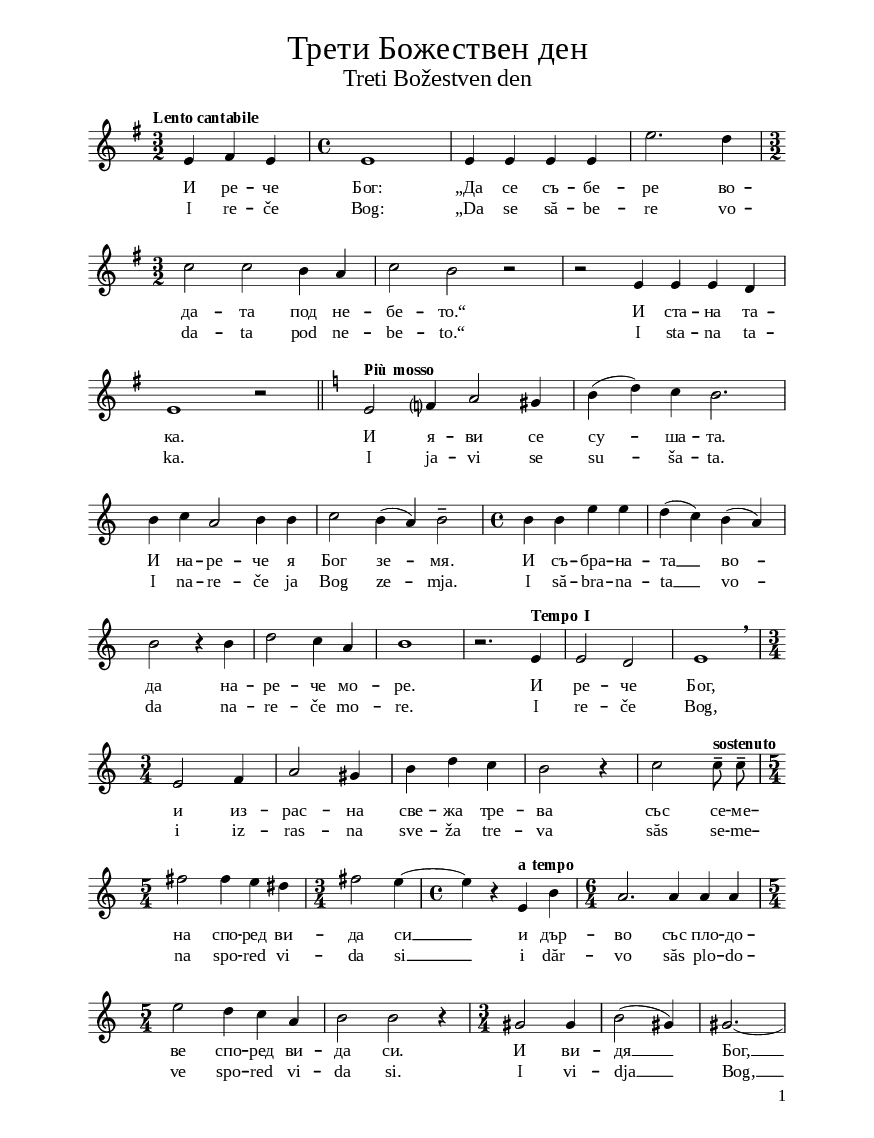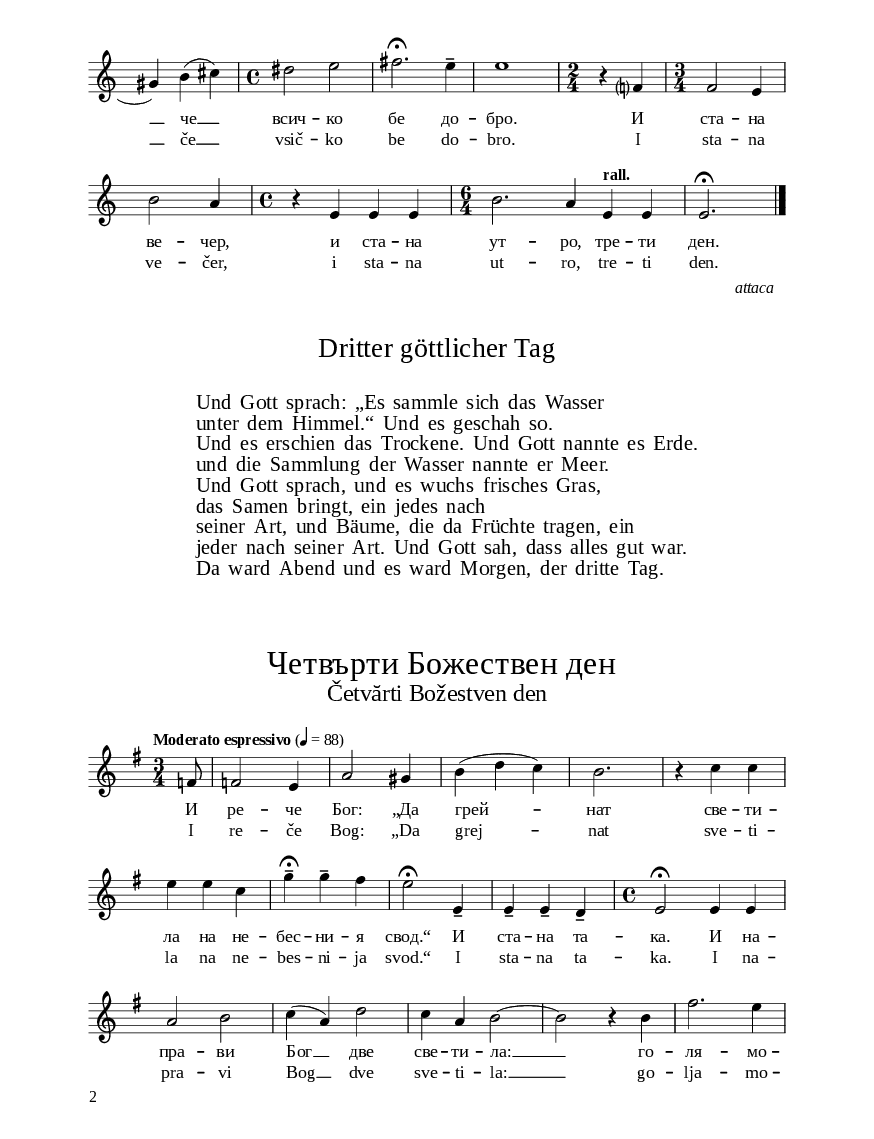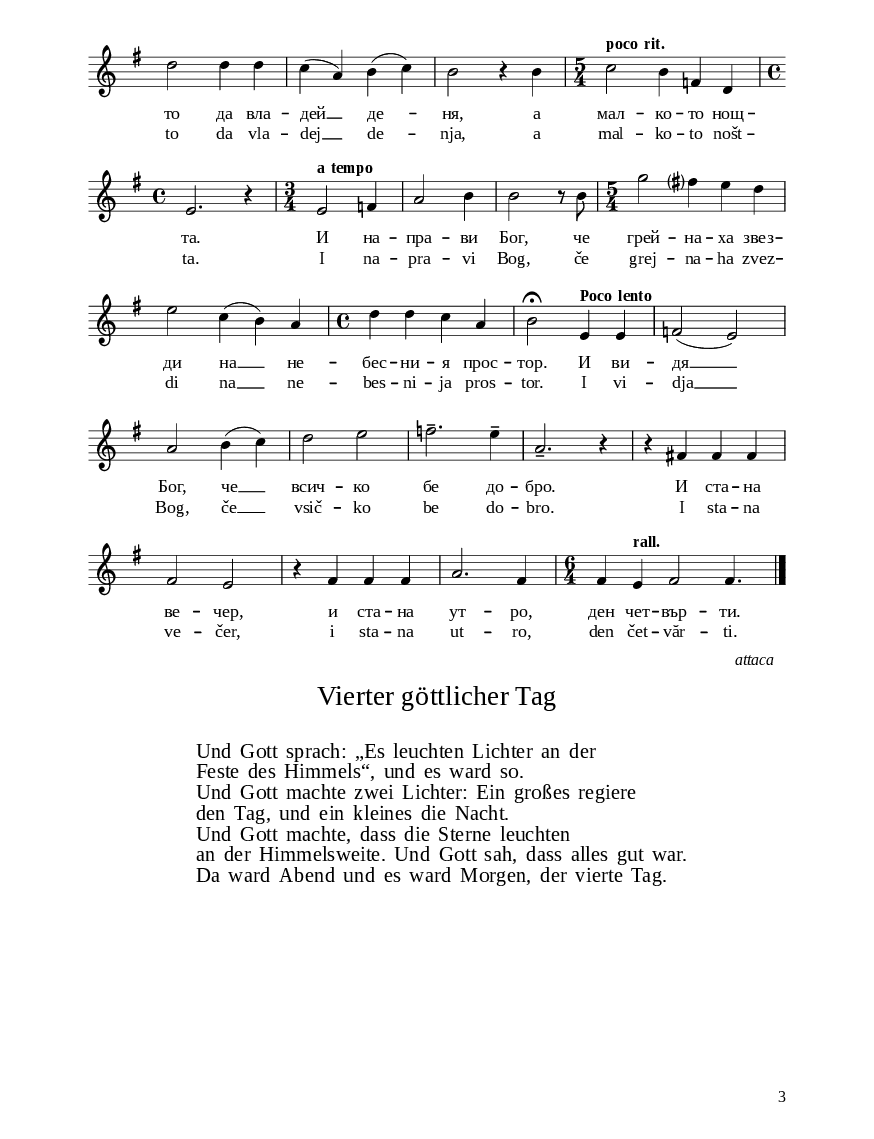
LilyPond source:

\version "2.24.2"

% include paper part and global functions
\include "include/globals.ily"

\bookpart {
  \label #'ref193
  \tocItem \markup "     Трети Божествен ден – Treti Božestven den"
  \include "include/bookpart-paper.ily"
  \score {
    \include "include/score-layout.ily"

    \new Voice \absolute {
      \clef treble
      \key e \minor
      \time 3/2
      \tempo "Lento cantabile"
      \autoBeamOff
      \partial 2.
      e'4  fis'4
      e'4 | % 2
      \time 4/4  | % 2
      e'1 | % 3
      e'4  e'4  e'4  e'4 | % 4
      e''2. d''4 \break  | % 5
      \time 3/2   | % 5
      c''2 c''2 b'4  a'4 | % 6
      c''2 b'2 r2 | % 7
      r2  e'4  e'4  e'4  d'4 \break | % 8
      e'1 r2 \bar "||"
      \key a \minor | % 9
      e'2 ^\markup{ \bold {Più mosso} }  f'?4  a'2
      gis'4 | 
      b'4 ( d''4 ) c''4 b'2. \break | % 11
      b'4 c''4  a'2 b'4 b'4
      | % 12
      c''2 b'4 (  a'4 ) b'2 -- | % 13
      \time 4/4  | % 13
      b'4 b'4 e''4 e''4 | % 14
      d''4 ( c''4 ) b'4 (  a'4 )
      \break | % 15
      b'2 r4 b'4 | % 16
      d''2 c''4  a'4 | % 17
      b'1 | % 18
      r2.  e'4 ^\markup{ \bold {Tempo I} } | % 19
      e'2  d'2 |
      e'1 \breathe  \break | % 21
      \time 3/4  | % 21
      e'2  f'4  | % 22
      a'2  gis'4 | % 23
      b'4 d''4 c''4 | % 24
      b'2 r4 | % 25
      c''2 c''8 --  ^\markup{ \bold {sostenuto} }
      c''8 -- \break | % 26
      \time 5/4  | % 26
      fis''2 fis''4 e''4 dis''4 | % 27
      \time 3/4  | % 27
      fis''2 e''4 ~ | % 28
      \time 4/4  | % 28
      e''4 r4  e'4 ^\markup{ \bold {a tempo} }
      b'4 | % 29
      \time 6/4  | % 29
      a'2.  a'4  a'4  a'4 \break |
      \time 5/4  |
      e''2 d''4 c''4  a'4  | % 31
      b'2 b'2 r4 | % 32
      \time 3/4  | % 32
      gis'2  gis'4 | % 33
      b'2 (  gis'4 ) | % 34
      gis'2. ~ \break | % 35
      gis'4 b'4 ( cis''4 ) | % 36
      \time 4/4  | % 36
      dis''2 e''2  | % 37
      fis''2. ^\fermata e''4 -- | % 38
      e''1 | % 39
      \time 2/4  | % 39
      r4  f'?4 |
      \time 3/4  |
      f'2  e'4 \break | % 41
      b'2  a'4 | % 42
      \time 4/4  | % 42
      r4  e'4  e'4  e'4 | % 43
      \time 6/4  | % 43
      b'2.  a'4   % 44
      e'4 ^\markup{ \bold {rall.} }  e'4 | e'2. \fermata
      \bar "|."
    }

    \addlyrics {
      И
      ре -- че Бог: „Да се съ -- бе --
      ре во -- да -- та под не -- бе --
      то.“ И ста -- на та -- ка. И я --
      ви се су -- ша -- та. И на --
      ре -- че я Бог зе -- мя. И съ
      -- бра -- на -- та __  во -- да на
      -- ре -- че мо -- ре. И ре -- че
      Бог, и из -- рас -- на све -- жа
      тре -- ва със се -- ме -- на спо --
      ред ви -- да си __  и дър -- во
      със пло -- до -- ве спо -- ред ви --
      да си. И ви -- дя __  Бог, __ че __
      всич -- ко бе до -- бро. И ста
      -- на ве -- чер, и ста -- на ут --
      ро, тре -- ти ден.}
       \addlyrics {
      I
      re -- če Bog: „Da se să -- be --
      re vo -- da -- ta pod ne -- be --
      to.“ I sta -- na ta -- ka. I ja --
      vi se su -- ša -- ta. I na --
      re -- če ja Bog ze -- mja. I să
      -- bra -- na -- ta __  vo -- da na
      -- re -- če mo -- re. I re -- če
      Bog, i iz -- ras -- na sve -- ža
      tre -- va săs se -- me -- na spo --
      red vi -- da si __ i dăr -- vo
      săs plo -- do -- ve spo -- red vi --
      da si. I vi -- dja __  Bog, __ če __
      vsič -- ko be do -- bro. I sta
      -- na ve -- čer, i sta -- na ut --
      ro, tre -- ti den.}

        \header {
          title = \titleFunc "Трети Божествен ден" "Treti Božestven den"
        }

        \midi{}

      } % score

      \markup \raise #2.8 \override #'(baseline-skip . 2) {
        \column {
          \fill-line \italic { "" "" \concat {"attaca" "   " }}
        }
      }

      \markup \empty-one

      % include foreign translation(s) of the song
      \version "2.24.2"

\markup \fill-line { \fontsize #deTitleFontSize "Dritter göttlicher Tag" }
\markup \null
\markup \null
\markup \fontsize #deCoupletFontSize {
  \hspace #9
  \override #`(baseline-skip . ,deCoupletBaselineSkip)

  \column {
    \line { " " }


    \line { " "Und Gott sprach: „Es sammle sich das Wasser}
    \line { " "unter dem Himmel.“ Und es geschah so.}
    \line { " "Und es erschien das Trockene. Und Gott nannte es Erde.} 
    \line { " " und die Sammlung der Wasser nannte er Meer.}
    \line { " "Und Gott sprach, und es wuchs frisches Gras,}
    \line { " "das Samen bringt, ein jedes nach}
    \line { " "seiner Art, und Bäume, die da Früchte tragen, ein}
    \line { " "jeder nach seiner Art. Und Gott sah, dass alles gut war.}
    \line { " " Da ward Abend und es ward Morgen, der dritte Tag.}


  }
}



       \markup \empty-three

 \label #'ref194
  \tocItem \markup " Четвърти Божествен ден – Četvărti Božestven den"
  \include "include/bookpart-paper.ily"
  \score {
    \include "include/score-layout.ily"

    \new Voice \absolute {
      \clef treble
      \key e \minor
      \time 3/4
      \tempoFunc "Moderato espressivo" 4 "88"
      \autoBeamOff
      \partial 8
      f'8  | % 2
      f'2  e'4 | % 3
      a'2  gis'4 | % 4
      b'4 ( d''4 c''4 ) | % 5
      b'2. | % 6
      r4 c''4 c''4 \break  | % 7
      e''4 e''4 c''4 | % 8
      g''4 ^\fermata -- g''4 -- fis''4
      | % 9
      e''2 ^\fermata  e'4 -- |
      e'4 --  e'4 --  d'4 -- | % 11
      \time 4/4  | % 11
      e'2 ^\fermata  e'4  e'4 \break | % 12
      a'2 b'2 | % 13
      c''4 (  a'4 ) d''2 | % 14
      c''4  a'4 b'2 ~ | % 15
      b'2 r4 b'4 | % 16
      fis''2. e''4 \break  | % 17
      d''2 d''4 d''4 | % 18
      c''4 (  a'4 ) b'4 ( c''4 ) | % 19
      b'2 r4 b'4 |
      \time 5/4  |
      c''2 ^\markup{ \bold {poco rit.} } b'4
      f'4  d'4 \break | % 21
      \time 4/4  | % 21
      e'2. r4 | % 22
      \time 3/4  | % 22
      e'2 ^\markup{ \bold {a tempo} }  f'4 | % 23
      a'2 b'4 | % 24
      b'2 r8 b'8 | % 25
      \time 5/4  | % 25
      g''2 fis''?4 e''4 d''4 \break  | % 26
      e''2 c''4 ( b'4 )  a'4 | % 27
      \time 4/4  | % 27
      d''4 d''4 c''4  a'4 | % 28
      b'2 ^\fermata  e'4 ^\markup{ \bold {Poco lento} }
      e'4 | % 29
      f'2 (  e'2 ) \break |
      a'2 b'4 ( c''4 ) | % 31
      d''2 e''2 | % 32
      f''2. -- e''4 --  | % 33
      a'2. -- r4 | % 34
      r4  fis'!4  fis'4  fis'4 \break | % 35
      fis'2  e'2 | % 36
      r4  fis'4  fis'4  fis'4 | % 37
      a'2.  fis'4 | % 38
      \time 6/4  | % 38
      fis'4  \tempo "rall." e'4  fis'2
      fis'4. \bar "|."
    }

    \addlyrics {
      И
      ре -- че Бог: „Да грей --
      нат све -- ти -- ла на не -- бес --
      ни -- я свод.“ И ста -- на та --
      ка. И на -- пра -- ви Бог __  две
      све -- ти -- ла: __  го -- ля -- мо --
      то да вла -- дей __  де -- ня,
      а мал -- ко -- то нощ -- та. И на --
      пра -- ви Бог, че грей -- на -- ха
      звез -- ди на __  не -- бес -- ни --
      я прос -- тор. И ви -- дя __  Бог,
      че __  всич -- ко бе до -- бро. И
      ста -- на ве -- чер, и ста -- на
      ут -- ро, ден чет -- вър -- ти.}
      \addlyrics {
      I
      re -- če Bog: „Da grej --
      nat sve -- ti -- la na ne -- bes --
      ni -- ja svod.“ I sta -- na ta --
      ka. I na -- pra -- vi Bog __  dve
      sve -- ti -- la: __  go -- lja -- mo --
      to da vla -- dej __  de -- nja,
      a mal -- ko -- to nošt -- ta. I na --
      pra -- vi Bog, če grej -- na -- ha
      zvez -- di na __  ne -- bes -- ni --
      ja pros -- tor. I vi -- dja __  Bog,
      če __  vsič -- ko be do -- bro. I
      sta -- na ve -- čer, i sta -- na
      ut -- ro, den čet -- văr -- ti.}

        \header {
          title = \titleFunc " Четвърти Божествен ден" "Četvărti Božestven den"
        }

        \midi{}

      } % score

      \markup \raise #2.8 \override #'(baseline-skip . 2) {
        \column {
          \fill-line \italic { "" "" \concat {"attaca" "   " }}
        }
      }
      
  

      % include foreign translation(s) of the song
      \version "2.24.2"

\markup \fill-line { \fontsize #deTitleFontSize "Vierter göttlicher Tag" }
\markup \null
\markup \null
\markup \fontsize #deCoupletFontSize {
  \hspace #9
  \override #`(baseline-skip . ,deCoupletBaselineSkip)

  \column {
    \line { " " }


 \line { " " Und Gott sprach: „Es leuchten Lichter an der}
 \line { " " Feste des Himmels“, und es ward so.}

 \line { " "  Und Gott machte zwei Lichter: Ein großes regiere}
 \line { " "  den Tag, und ein kleines die Nacht.}

 \line { " " Und Gott machte, dass die Sterne leuchten}
 \line { " " an der Himmelsweite. Und Gott sah, dass alles gut war.}
 
  \line { " " Da ward Abend und es ward Morgen, der vierte Tag.}

  }
}



      

    } % bookpart

    % Più mosso
    %
